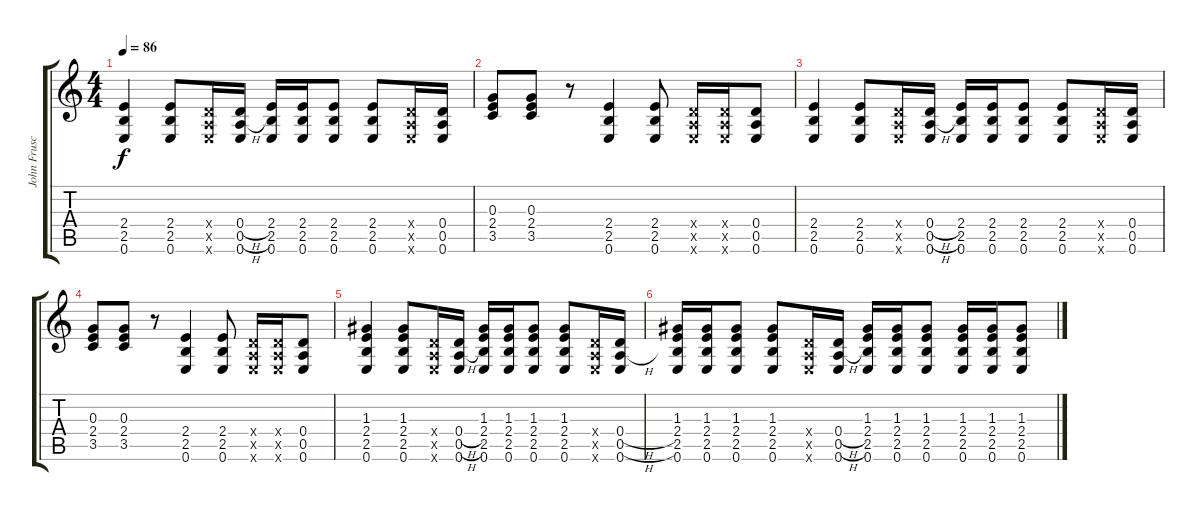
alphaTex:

\track ("John Frusciante 3" "John Frusc") {instrument distortionguitar}
\staff {score tabs}
\tuning (E4 B3 G3 D3 A2 E2) {hide}
\ts (4 4)
\tempo 86
\clef g2
\ks c
(2.4 2.5 0.6).4{dy f} (2.4 2.5 0.6).8 (0.4{x} 0.5{x} 0.6{x}).16 (0.4{h} 0.5{h} 0.6).16 (2.4 2.5 0.6).16 (2.4 2.5 0.6).16 (2.4 2.5 0.6).8 (2.4 2.5 0.6).8 (0.4{x} 0.5{x} 0.6{x}).16 (0.4 0.5 0.6).16 |
(0.3 2.4 3.5).8 (0.3 2.4 3.5).8 r.8 (2.4 2.5 0.6).4 (2.4 2.5 0.6).8 (0.4{x} 0.5{x} 0.6{x}).16 (0.4{x} 0.5{x} 0.6{x}).16 (0.4 0.5 0.6).8 |
(2.4 2.5 0.6).4 (2.4 2.5 0.6).8 (0.4{x} 0.5{x} 0.6{x}).16 (0.4{h} 0.5{h} 0.6).16 (2.4 2.5 0.6).16 (2.4 2.5 0.6).16 (2.4 2.5 0.6).8 (2.4 2.5 0.6).8 (0.4{x} 0.5{x} 0.6{x}).16 (0.4 0.5 0.6).16 |
(0.3 2.4 3.5).8 (0.3 2.4 3.5).8 r.8 (2.4 2.5 0.6).4 (2.4 2.5 0.6).8 (0.4{x} 0.5{x} 0.6{x}).16 (0.4{x} 0.5{x} 0.6{x}).16 (0.4 0.5 0.6).8 |
(1.3 2.4 2.5 0.6).4 (1.3 2.4 2.5 0.6).8 (0.4{x} 0.5{x} 0.6{x}).16 (0.4{h} 0.5{h} 0.6).16 (1.3 2.4 2.5 0.6).16 (1.3 2.4 2.5 0.6).16 (1.3 2.4 2.5 0.6).8 (1.3 2.4 2.5 0.6).8 (0.4{x} 0.5{x} 0.6{x}).16 (0.4{h} 0.5{h} 0.6).16 |
(1.3 2.4 2.5 0.6).16 (1.3 2.4 2.5 0.6).16 (1.3 2.4 2.5 0.6).8 (1.3 2.4 2.5 0.6).8 (0.4{x} 0.5{x} 0.6{x}).16 (0.4{h} 0.5{h} 0.6).16 (1.3 2.4 2.5 0.6).16 (1.3 2.4 2.5 0.6).16 (1.3 2.4 2.5 0.6).8 (1.3 2.4 2.5 0.6).16 (1.3 2.4 2.5 0.6).16 (1.3 2.4 2.5 0.6).8
